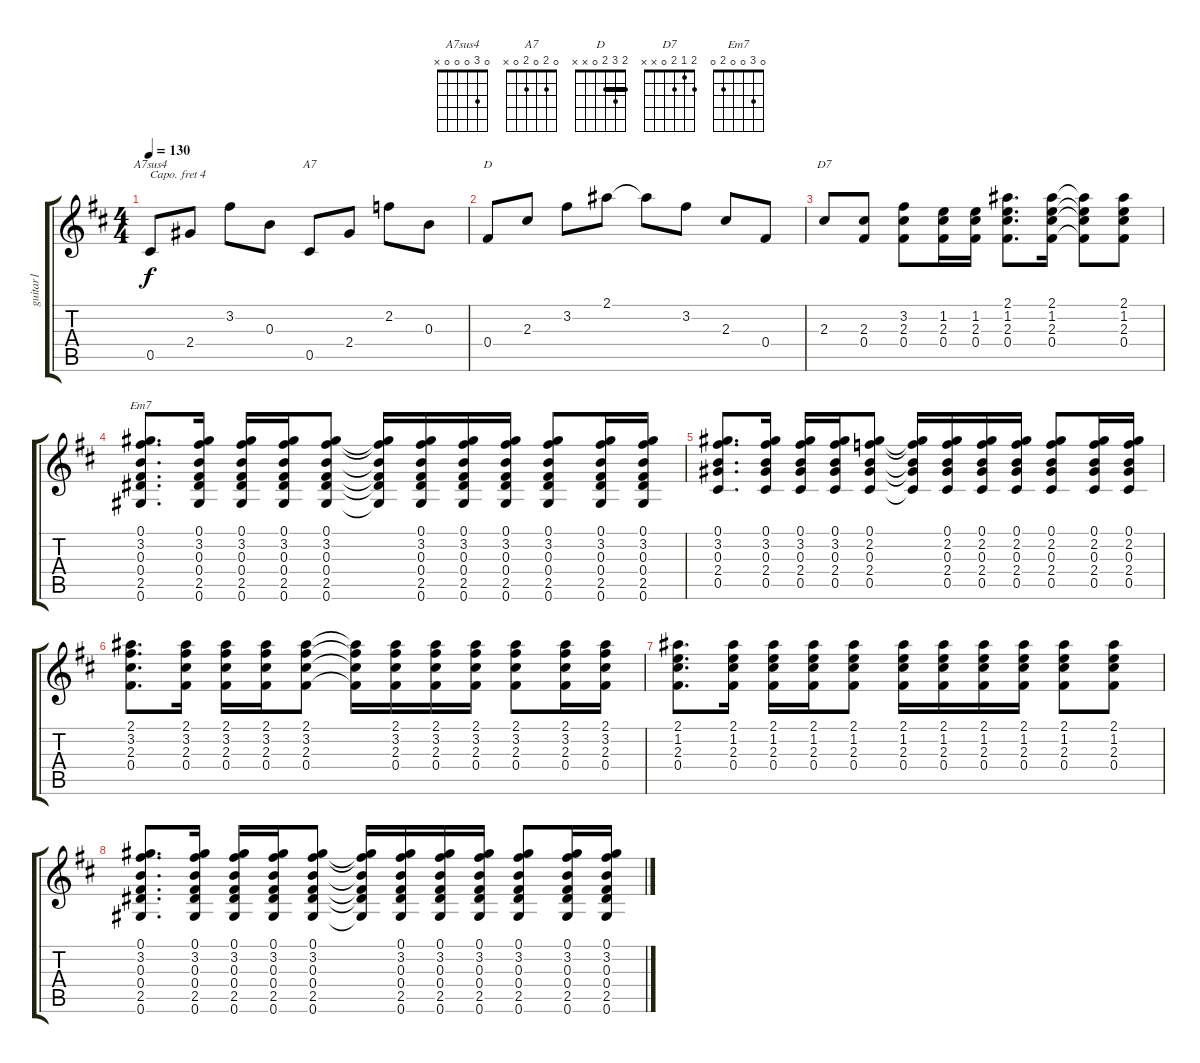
\track ("guitar1" "guitar1") {instrument acousticguitarsteel}
\staff {score tabs}
\capo 4
\tuning (E4 B3 G3 D3 A2 E2) {hide}
\chord ("A7sus4" 0 3 0 0 0 x)
\chord ("A7" 0 2 0 2 0 x)
\chord ("D" 2 3 2 0 x x) {barre 2}
\chord ("D7" 2 1 2 0 x x)
\chord ("Em7" 0 3 0 0 2 0)
\ts (4 4)
\tempo 130
\clef g2
\ks d
0.5.8{ch "A7sus4" dy f} 2.4.8 3.2.8 0.3.8 0.5.8{ch "A7"} 2.4.8 2.2.8 0.3.8 |
0.4.8{ch "D"} 2.3.8 3.2.8 2.1.8 2.1{t}.8 3.2.8 2.3.8 0.4.8 |
2.3.8{ch "D7"} (2.3 0.4).8 (3.2 2.3 0.4).8 (1.2 2.3 0.4).16 (1.2 2.3 0.4).16 (2.1 1.2 2.3 0.4).8{d} (2.1 1.2 2.3 0.4).16 (2.1{t} 1.2{t} 2.3{t} 0.4{t}).8 (2.1 1.2 2.3 0.4).8 |
(0.1 3.2 0.3 0.4 2.5 0.6).8{d ch "Em7"} (0.1 3.2 0.3 0.4 2.5 0.6).16 (0.1 3.2 0.3 0.4 2.5 0.6).16 (0.1 3.2 0.3 0.4 2.5 0.6).16 (0.1 3.2 0.3 0.4 2.5 0.6).8 (0.1{t} 3.2{t} 0.3{t} 0.4{t} 2.5{t} 0.6{t}).16 (0.1 3.2 0.3 0.4 2.5 0.6).16 (0.1 3.2 0.3 0.4 2.5 0.6).16 (0.1 3.2 0.3 0.4 2.5 0.6).16 (0.1 3.2 0.3 0.4 2.5 0.6).8 (0.1 3.2 0.3 0.4 2.5 0.6).16 (0.1 3.2 0.3 0.4 2.5 0.6).16 |
(0.1 3.2 0.3 2.4 0.5).8{d} (0.1 3.2 0.3 2.4 0.5).16 (0.1 3.2 0.3 2.4 0.5).16 (0.1 3.2 0.3 2.4 0.5).16 (0.1 2.2 0.3 2.4 0.5).8 (0.1{t} 2.2{t} 0.3{t} 2.4{t} 0.5{t}).16 (0.1 2.2 0.3 2.4 0.5).16 (0.1 2.2 0.3 2.4 0.5).16 (0.1 2.2 0.3 2.4 0.5).16 (0.1 2.2 0.3 2.4 0.5).8 (0.1 2.2 0.3 2.4 0.5).16 (0.1 2.2 0.3 2.4 0.5).16 |
(2.1 3.2 2.3 0.4).8{d} (2.1 3.2 2.3 0.4).16 (2.1 3.2 2.3 0.4).16 (2.1 3.2 2.3 0.4).16 (2.1 3.2 2.3 0.4).8 (2.1{t} 3.2{t} 2.3{t} 0.4{t}).16 (2.1 3.2 2.3 0.4).16 (2.1 3.2 2.3 0.4).16 (2.1 3.2 2.3 0.4).16 (2.1 3.2 2.3 0.4).8 (2.1 3.2 2.3 0.4).16 (2.1 3.2 2.3 0.4).16 |
(2.1 1.2 2.3 0.4).8{d} (2.1 1.2 2.3 0.4).16 (2.1 1.2 2.3 0.4).16 (2.1 1.2 2.3 0.4).16 (2.1 1.2 2.3 0.4).8 (2.1 1.2 2.3 0.4).16 (2.1 1.2 2.3 0.4).16 (2.1 1.2 2.3 0.4).16 (2.1 1.2 2.3 0.4).16 (2.1 1.2 2.3 0.4).8 (2.1 1.2 2.3 0.4).8 |
(0.1 3.2 0.3 0.4 2.5 0.6).8{d} (0.1 3.2 0.3 0.4 2.5 0.6).16 (0.1 3.2 0.3 0.4 2.5 0.6).16 (0.1 3.2 0.3 0.4 2.5 0.6).16 (0.1 3.2 0.3 0.4 2.5 0.6).8 (0.1{t} 3.2{t} 0.3{t} 0.4{t} 2.5{t} 0.6{t}).16 (0.1 3.2 0.3 0.4 2.5 0.6).16 (0.1 3.2 0.3 0.4 2.5 0.6).16 (0.1 3.2 0.3 0.4 2.5 0.6).16 (0.1 3.2 0.3 0.4 2.5 0.6).8 (0.1 3.2 0.3 0.4 2.5 0.6).16 (0.1 3.2 0.3 0.4 2.5 0.6).16
